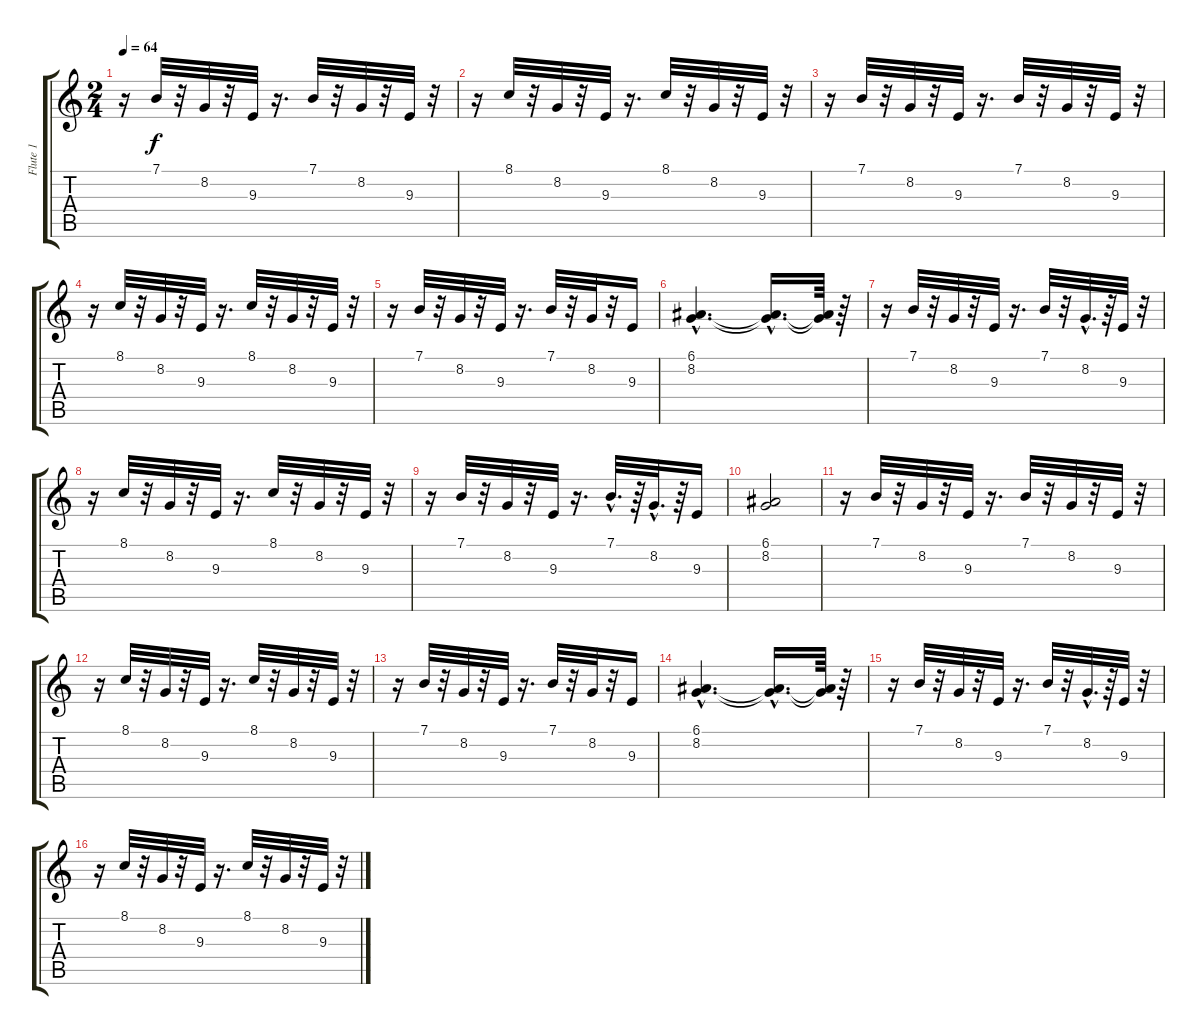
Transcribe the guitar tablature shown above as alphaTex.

\track ("Flute 1" "Flute 1") {instrument flute}
\staff {score tabs}
\tuning (E4 B3 G3 D3 A2 E2) {hide}
\ts (2 4)
\tempo 64
\clef g2
\ks c
r.16{dy f} 7.1.32 r.32 8.2.32 r.32 9.3.32 r.16{d} 7.1.32 r.32 8.2.32 r.32 9.3.32 r.32 |
r.16 8.1.32 r.32 8.2.32 r.32 9.3.32 r.16{d} 8.1.32 r.32 8.2.32 r.32 9.3.32 r.32 |
r.16 7.1.32 r.32 8.2.32 r.32 9.3.32 r.16{d} 7.1.32 r.32 8.2.32 r.32 9.3.32 r.32 |
r.16 8.1.32 r.32 8.2.32 r.32 9.3.32 r.16{d} 8.1.32 r.32 8.2.32 r.32 9.3.32 r.32 |
r.16 7.1.32 r.32 8.2.32 r.32 9.3.32 r.16{d} 7.1.32 r.32 8.2.32 r.32 9.3.16 |
(6.1{hac} 8.2{hac}).4{d} (6.1{hac t} 8.2{hac t}).16{d} (6.1{t} 8.2{t}).64 r.64 |
r.16 7.1.32 r.32 8.2.32 r.32 9.3.32 r.16{d} 7.1.32 r.32 8.2{hac}.32{d} r.64 9.3.32 r.32 |
r.16 8.1.32 r.32 8.2.32 r.32 9.3.32 r.16{d} 8.1.32 r.32 8.2.32 r.32 9.3.32 r.32 |
r.16 7.1.32 r.32 8.2.32 r.32 9.3.32 r.16{d} 7.1{hac}.32{d} r.64 8.2{hac}.32{d} r.64 9.3.16 |
(6.1 8.2).2 |
r.16 7.1.32 r.32 8.2.32 r.32 9.3.32 r.16{d} 7.1.32 r.32 8.2.32 r.32 9.3.32 r.32 |
r.16 8.1.32 r.32 8.2.32 r.32 9.3.32 r.16{d} 8.1.32 r.32 8.2.32 r.32 9.3.32 r.32 |
r.16 7.1.32 r.32 8.2.32 r.32 9.3.32 r.16{d} 7.1.32 r.32 8.2.32 r.32 9.3.16 |
(6.1{hac} 8.2{hac}).4{d} (6.1{hac t} 8.2{hac t}).16{d} (6.1{t} 8.2{t}).64 r.64 |
r.16 7.1.32 r.32 8.2.32 r.32 9.3.32 r.16{d} 7.1.32 r.32 8.2{hac}.32{d} r.64 9.3.32 r.32 |
r.16 8.1.32 r.32 8.2.32 r.32 9.3.32 r.16{d} 8.1.32 r.32 8.2.32 r.32 9.3.32 r.32
